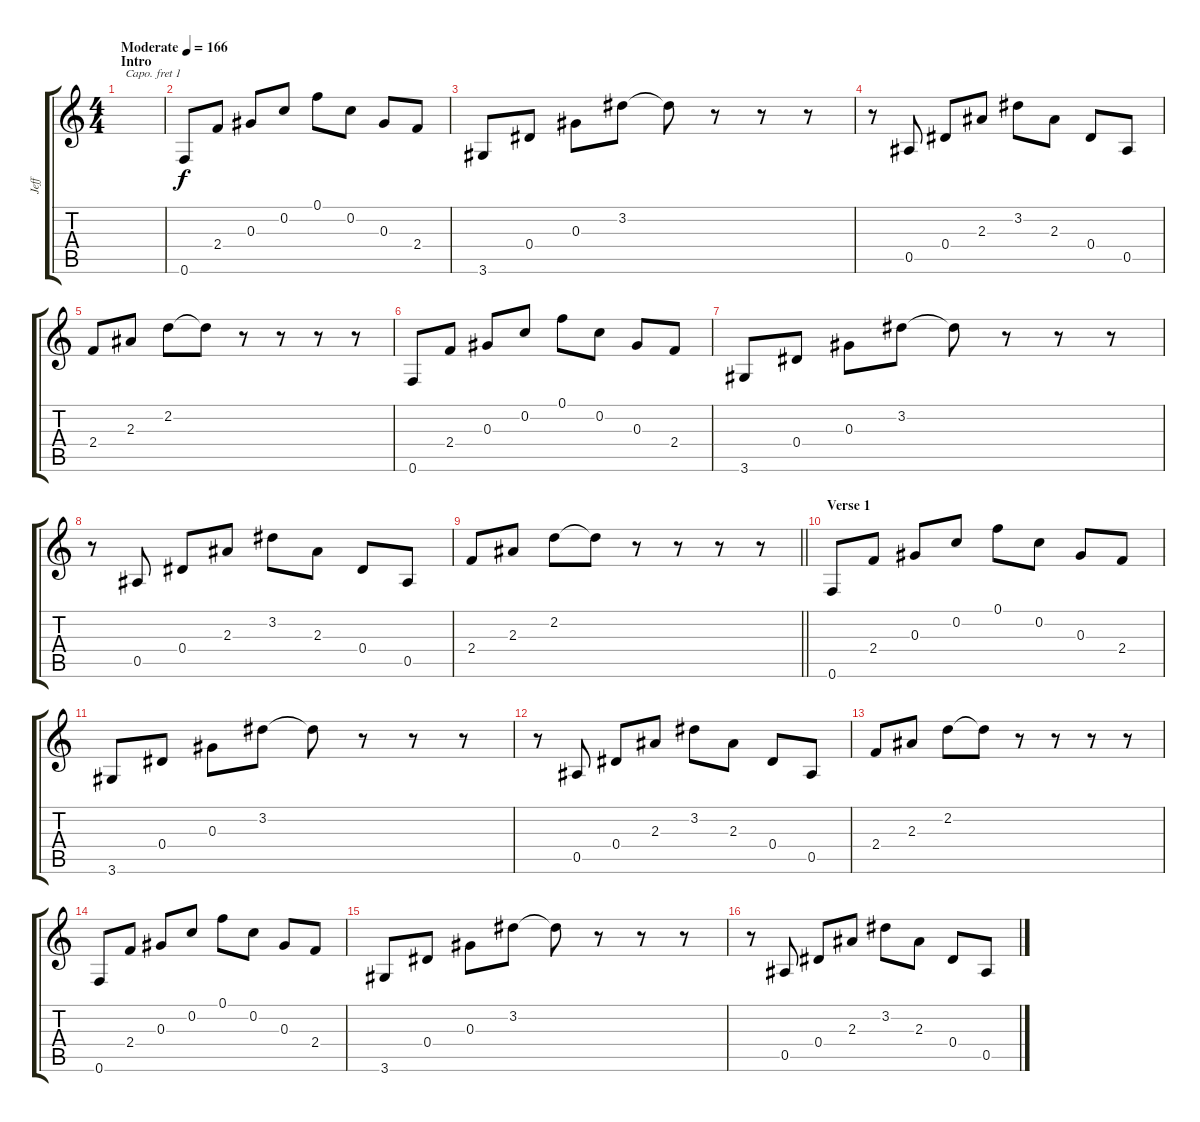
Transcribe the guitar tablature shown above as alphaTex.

\track ("Jeff" "Jeff") {instrument electricguitarclean}
\staff {score tabs}
\capo 1
\tuning (E4 B3 G3 D3 A2 E2) {hide}
\ts (4 4)
\section ("" "Intro")
\tempo (166 "Moderate")
\clef g2
\ks c
|
0.6.8 2.4.8 0.3.8 0.2.8 0.1.8 0.2.8 0.3.8 2.4.8 |
3.6.8 0.4.8 0.3.8 3.2.8 3.2{t}.8 r.8 r.8 r.8 |
r.8 0.5.8 0.4.8 2.3.8 3.2.8 2.3.8 0.4.8 0.5.8 |
2.4.8 2.3.8 2.2.8 2.2{t}.8 r.8 r.8 r.8 r.8 |
0.6.8 2.4.8 0.3.8 0.2.8 0.1.8 0.2.8 0.3.8 2.4.8 |
3.6.8 0.4.8 0.3.8 3.2.8 3.2{t}.8 r.8 r.8 r.8 |
r.8 0.5.8 0.4.8 2.3.8 3.2.8 2.3.8 0.4.8 0.5.8 |
\barLineRight lightlight
2.4.8 2.3.8 2.2.8 2.2{t}.8 r.8 r.8 r.8 r.8 |
\section ("" "Verse 1")
0.6.8 2.4.8 0.3.8 0.2.8 0.1.8 0.2.8 0.3.8 2.4.8 |
3.6.8 0.4.8 0.3.8 3.2.8 3.2{t}.8 r.8 r.8 r.8 |
r.8 0.5.8 0.4.8 2.3.8 3.2.8 2.3.8 0.4.8 0.5.8 |
2.4.8 2.3.8 2.2.8 2.2{t}.8 r.8 r.8 r.8 r.8 |
0.6.8 2.4.8 0.3.8 0.2.8 0.1.8 0.2.8 0.3.8 2.4.8 |
3.6.8 0.4.8 0.3.8 3.2.8 3.2{t}.8 r.8 r.8 r.8 |
r.8 0.5.8 0.4.8 2.3.8 3.2.8 2.3.8 0.4.8 0.5.8
